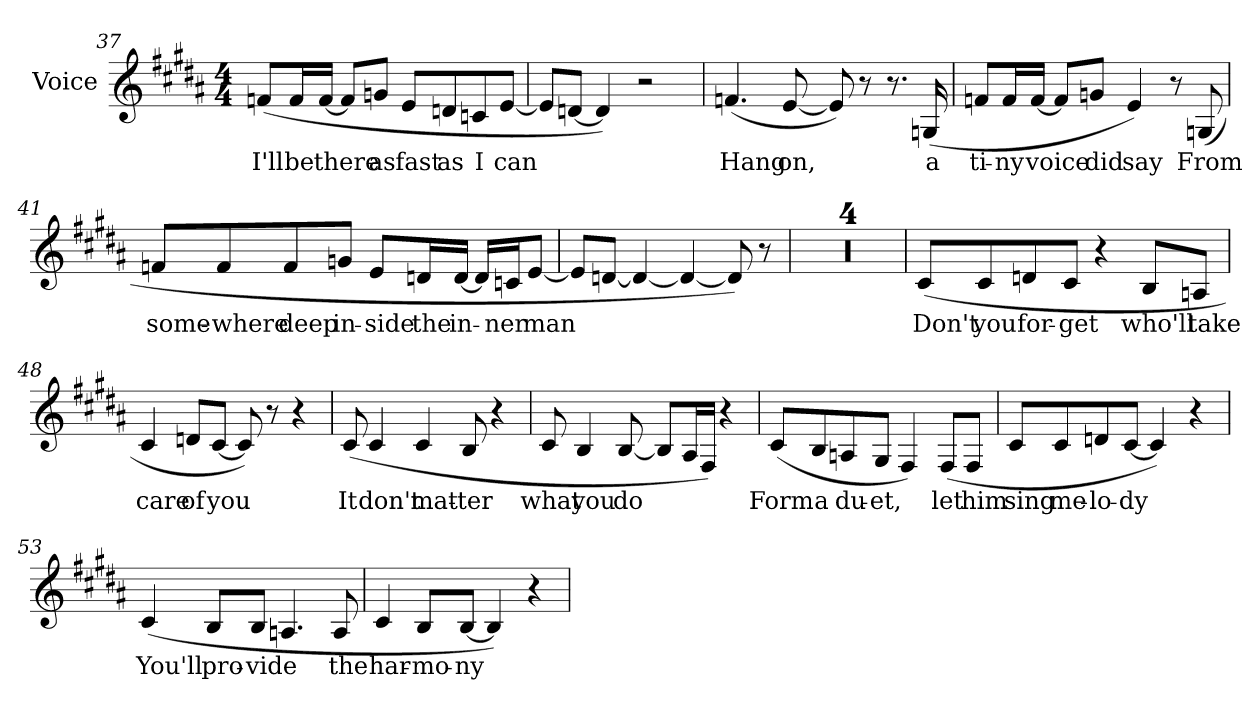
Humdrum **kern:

**kern	**text
*part1	*part1
*staff1	*staff1
*I"Voice	*
*I'Voice	*
*clefG2	*
*k[f#c#g#d#a#]	*
*B:	*
*M4/4	*
=37	=37
!	!LO:LY:b:color=#000000
(8fni/L	I'll
!	!LO:LY:b:color=#000000
16fi/L	be
!	!LO:LY:b:color=#000000
[16fi/JJ	there
8fi/L]	.
!	!LO:LY:b:color=#000000
8gni/J	as
!	!LO:LY:b:color=#000000
8ei/L	fast
!	!LO:LY:b:color=#000000
8dni/	as
!	!LO:LY:b:color=#000000
8cni/	I
!	!LO:LY:b:color=#000000
[8ei/J	can
=38	=38
8ei/L]	.
[8dni/J	.
4di/])	.
2r	.
!!LO:PB:g=z
=39	=39
!	!LO:LY:b:color=#000000
(4.fni/	Hang
!	!LO:LY:b:color=#000000
[8ei/	on,
8ei/])	.
8r	.
8.r	.
!	!LO:LY:b:color=#000000
(16Gni/	a
=40	=40
!	!LO:LY:b:color=#000000
8fni/L	ti-
!	!LO:LY:b:color=#000000
16fi/L	-ny
!	!LO:LY:b:color=#000000
[16fi/JJ	voice
8fi/L]	.
!	!LO:LY:b:color=#000000
8gni/J	did
!	!LO:LY:b:color=#000000
4ei/)	say
8r	.
!	!LO:LY:b:color=#000000
(8Gni/	From
=41	=41
!	!LO:LY:b:color=#000000
8fni/L	some-
!	!LO:LY:b:color=#000000
8fi/	-where
!	!LO:LY:b:color=#000000
8fi/	deep
!	!LO:LY:b:color=#000000
8gni/J	in-
!	!LO:LY:b:color=#000000
8ei/L	-side
!	!LO:LY:b:color=#000000
16dni/L	the
!	!LO:LY:b:color=#000000
[16di/JJ	in-
16di/LL]	.
!	!LO:LY:b:color=#000000
16cni/J	-ner
!	!LO:LY:b:color=#000000
[8ei/J	man
!!LO:LB:g=z
=42	=42
8ei/L]	.
[8dni/J	.
4di/_	.
4di/_	.
8di/])	.
8r	.
=43	=43
1r	.
=44	=44
1r	.
=45	=45
1r	.
=46	=46
1r	.
=47	=47
!	!LO:LY:b:color=#000000
(8c#i/L	Don't
!	!LO:LY:b:color=#000000
8c#i/	you
!	!LO:LY:b:color=#000000
8dni/	for-
!	!LO:LY:b:color=#000000
8c#i/J	-get
4r	.
!	!LO:LY:b:color=#000000
8Bi/L	who'll
!	!LO:LY:b:color=#000000
8Ani/J	take
!!LO:LB:g=z
=48	=48
!	!LO:LY:b:color=#000000
4c#i/	care
!	!LO:LY:b:color=#000000
8dni/L	of
!	!LO:LY:b:color=#000000
[8c#i/J	you
8c#i/])	.
8r	.
4r	.
=49	=49
!	!LO:LY:b:color=#000000
(8c#i/	It
!	!LO:LY:b:color=#000000
4c#i/	don't
!	!LO:LY:b:color=#000000
4c#i/	mat-
!	!LO:LY:b:color=#000000
8Bi/	-ter
4r	.
=50	=50
!	!LO:LY:b:color=#000000
8c#i/	what
!	!LO:LY:b:color=#000000
4Bi/	you
!	!LO:LY:b:color=#000000
[8Bi/	do
8Bi/L]	.
16A#i/L	.
16F#i/JJ)	.
4r	.
=51	=51
!	!LO:LY:b:color=#000000
(8c#i/L	Form
!	!LO:LY:b:color=#000000
8Bi/	a
!	!LO:LY:b:color=#000000
8Ani/	du-
!	!LO:LY:b:color=#000000
8G#i/J	-et,
4F#i/)	.
!	!LO:LY:b:color=#000000
(8F#i/L	let
!	!LO:LY:b:color=#000000
8F#i/J	him
!!LO:LB:g=z
=52	=52
!	!LO:LY:b:color=#000000
8c#i/L	sing
!	!LO:LY:b:color=#000000
8c#i/	me-
!	!LO:LY:b:color=#000000
8dni/	-lo-
!	!LO:LY:b:color=#000000
[8c#i/J	-dy
4c#i/])	.
4r	.
=53	=53
!	!LO:LY:b:color=#000000
(4c#i/	You'll
!	!LO:LY:b:color=#000000
8Bi/L	pro-
!	!LO:LY:b:color=#000000
8Bi/J	-vide
4.Ani/	.
!	!LO:LY:b:color=#000000
8Ai/	the
=54	=54
!	!LO:LY:b:color=#000000
4c#i/	har-
!	!LO:LY:b:color=#000000
8Bi/L	-mo-
!	!LO:LY:b:color=#000000
[8Bi/J	-ny
4Bi/])	.
4r	.
=	=
*-	*-
